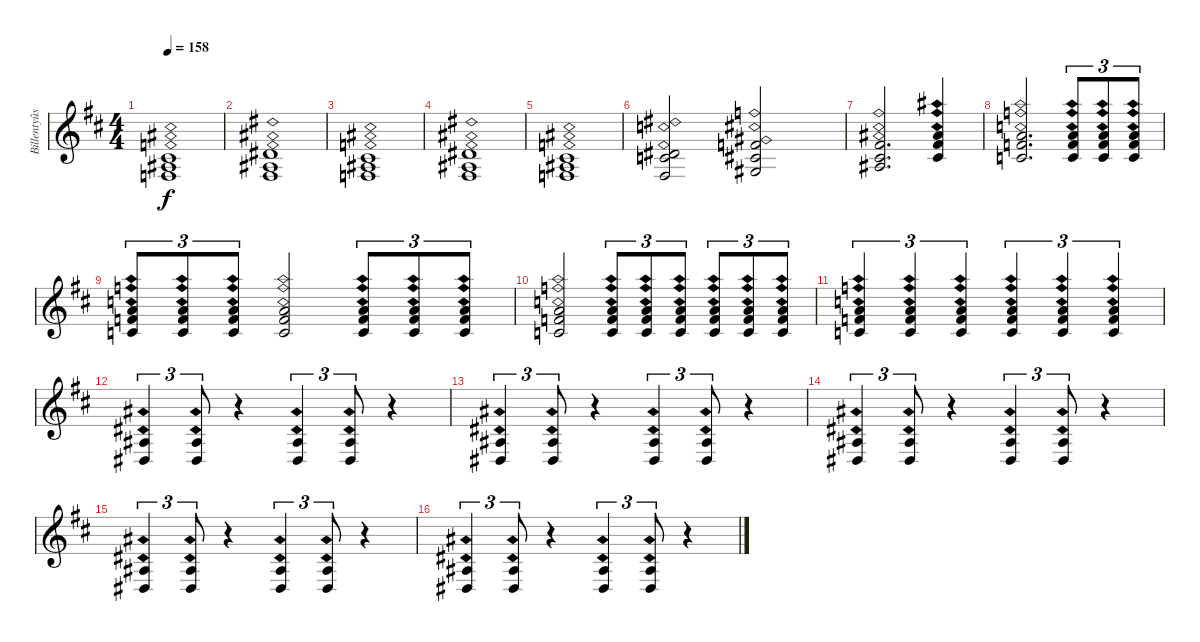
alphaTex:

\track ("Billentyûs (Mats Olausson)" "Billentyûs") {instrument rockorgan}
\staff {score}
\tuning (E4 B3 G3 D3 A2 E2) {hide}
\ts (4 4)
\tempo 158
\clef g2
\ks d
(2.2{ph 12} 3.3{ph 12} 3.4{ph 12}).1{dy f} |
(4.2{ph 12} 3.3{ph 12} 4.4{ph 12}).1 |
(2.2{ph 12} 3.3{ph 12} 3.4{ph 12}).1 |
(4.2{ph 12} 3.3{ph 12} 4.4{ph 12}).1 |
(2.2{ph 12} 3.3{ph 12} 3.4{ph 12}).1 |
(4.2{ph 12} 5.3{ph 12} 4.4{ph 12}).2 (1.1{ph 12} 2.2{ph 12} 1.3{ph 12}).2 |
(2.1{ph 12} 2.2{ph 12} 3.3{ph 12}).2{d} (6.1{ph 12} 7.2{ph 12} 6.3{ph 12}).4 |
(5.1{ph 12} 6.2{ph 12} 5.3{ph 12}).2{d} (5.1{ph 12} 6.2{ph 12} 5.3{ph 12}).8{tu (3 2)} (5.1{ph 12} 6.2{ph 12} 5.3{ph 12}).8{tu (3 2)} (5.1{ph 12} 6.2{ph 12} 5.3{ph 12}).8{tu (3 2)} |
(5.1{ph 12} 6.2{ph 12} 5.3{ph 12}).8{tu (3 2)} (5.1{ph 12} 6.2{ph 12} 5.3{ph 12}).8{tu (3 2)} (5.1{ph 12} 6.2{ph 12} 5.3{ph 12}).8{tu (3 2)} (5.1{ph 12} 6.2{ph 12} 5.3{ph 12}).2 (5.1{ph 12} 6.2{ph 12} 5.3{ph 12}).8{tu (3 2)} (5.1{ph 12} 6.2{ph 12} 5.3{ph 12}).8{tu (3 2)} (5.1{ph 12} 6.2{ph 12} 5.3{ph 12}).8{tu (3 2)} |
(5.1{ph 12} 6.2{ph 12} 5.3{ph 12}).2 (5.1{ph 12} 6.2{ph 12} 5.3{ph 12}).8{tu (3 2)} (5.1{ph 12} 6.2{ph 12} 5.3{ph 12}).8{tu (3 2)} (5.1{ph 12} 6.2{ph 12} 5.3{ph 12}).8{tu (3 2)} (5.1{ph 12} 6.2{ph 12} 5.3{ph 12}).8{tu (3 2)} (5.1{ph 12} 6.2{ph 12} 5.3{ph 12}).8{tu (3 2)} (5.1{ph 12} 6.2{ph 12} 5.3{ph 12}).8{tu (3 2)} |
(5.1{ph 12} 6.2{ph 12} 5.3{ph 12}).4{tu (3 2)} (5.1{ph 12} 6.2{ph 12} 5.3{ph 12}).4{tu (3 2)} (5.1{ph 12} 6.2{ph 12} 5.3{ph 12}).4{tu (3 2)} (5.1{ph 12} 6.2{ph 12} 5.3{ph 12}).4{tu (3 2)} (5.1{ph 12} 6.2{ph 12} 5.3{ph 12}).4{tu (3 2)} (5.1{ph 12} 6.2{ph 12} 5.3{ph 12}).4{tu (3 2)} |
(3.3{ph 12} 1.4{ph 12}).4{tu (3 2)} (3.3{ph 12} 1.4{ph 12}).8{tu (3 2)} r.4 (3.3{ph 12} 1.4{ph 12}).4{tu (3 2)} (3.3{ph 12} 1.4{ph 12}).8{tu (3 2)} r.4 |
(3.3{ph 12} 1.4{ph 12}).4{tu (3 2)} (3.3{ph 12} 1.4{ph 12}).8{tu (3 2)} r.4 (3.3{ph 12} 1.4{ph 12}).4{tu (3 2)} (3.3{ph 12} 1.4{ph 12}).8{tu (3 2)} r.4 |
(3.3{ph 12} 1.4{ph 12}).4{tu (3 2)} (3.3{ph 12} 1.4{ph 12}).8{tu (3 2)} r.4 (3.3{ph 12} 1.4{ph 12}).4{tu (3 2)} (3.3{ph 12} 1.4{ph 12}).8{tu (3 2)} r.4 |
(3.3{ph 12} 1.4{ph 12}).4{tu (3 2)} (3.3{ph 12} 1.4{ph 12}).8{tu (3 2)} r.4 (3.3{ph 12} 1.4{ph 12}).4{tu (3 2)} (3.3{ph 12} 1.4{ph 12}).8{tu (3 2)} r.4 |
(3.3{ph 12} 1.4{ph 12}).4{tu (3 2)} (3.3{ph 12} 1.4{ph 12}).8{tu (3 2)} r.4 (3.3{ph 12} 1.4{ph 12}).4{tu (3 2)} (3.3{ph 12} 1.4{ph 12}).8{tu (3 2)} r.4
